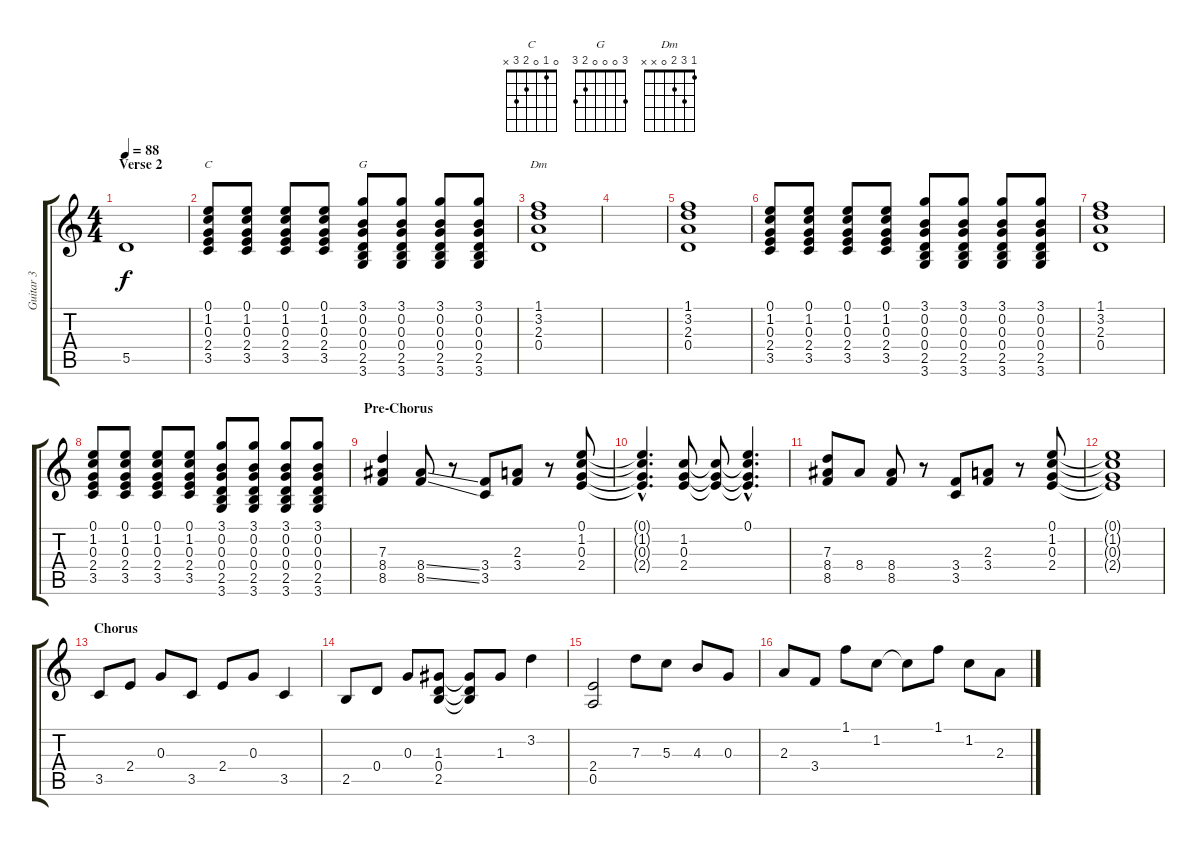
\track ("Guitar 3" "Guitar 3") {instrument acousticguitarnylon}
\staff {score tabs}
\tuning (E4 B3 G3 D3 A2 E2) {hide}
\chord ("C" 0 1 0 2 3 x)
\chord ("G" 3 0 0 0 2 3)
\chord ("Dm" 1 3 2 0 x x)
\ts (4 4)
\section ("" "Verse 2")
\tempo 88
\clef g2
\ks c
5.5.1{dy f} |
(0.1 1.2 0.3 2.4 3.5).8{ch "C"} (0.1 1.2 0.3 2.4 3.5).8 (0.1 1.2 0.3 2.4 3.5).8 (0.1 1.2 0.3 2.4 3.5).8 (3.1 0.2 0.3 0.4 2.5 3.6).8{ch "G"} (3.1 0.2 0.3 0.4 2.5 3.6).8 (3.1 0.2 0.3 0.4 2.5 3.6).8 (3.1 0.2 0.3 0.4 2.5 3.6).8 |
(1.1 3.2 2.3 0.4).1{ch "Dm"} |
|
(1.1 3.2 2.3 0.4).1 |
(0.1 1.2 0.3 2.4 3.5).8 (0.1 1.2 0.3 2.4 3.5).8 (0.1 1.2 0.3 2.4 3.5).8 (0.1 1.2 0.3 2.4 3.5).8 (3.1 0.2 0.3 0.4 2.5 3.6).8 (3.1 0.2 0.3 0.4 2.5 3.6).8 (3.1 0.2 0.3 0.4 2.5 3.6).8 (3.1 0.2 0.3 0.4 2.5 3.6).8 |
(1.1 3.2 2.3 0.4).1 |
(0.1 1.2 0.3 2.4 3.5).8 (0.1 1.2 0.3 2.4 3.5).8 (0.1 1.2 0.3 2.4 3.5).8 (0.1 1.2 0.3 2.4 3.5).8 (3.1 0.2 0.3 0.4 2.5 3.6).8 (3.1 0.2 0.3 0.4 2.5 3.6).8 (3.1 0.2 0.3 0.4 2.5 3.6).8 (3.1 0.2 0.3 0.4 2.5 3.6).8 |
\section ("" "Pre-Chorus")
(7.3 8.4 8.5).4 (8.4{ss} 8.5{ss}).8 r.8 (3.4 3.5).8 (2.3 3.4).8 r.8 (0.1 1.2 0.3 2.4).8 |
(0.1{hac t} 1.2{hac t} 0.3{hac t} 2.4{hac t}).4{d} (1.2 0.3 2.4).8 (1.2{t} 0.3{t} 2.4{t}).8 (0.1{hac} 1.2{hac t} 0.3{hac t} 2.4{hac t}).4{d} |
(7.3 8.4 8.5).8 8.4.8 (8.4 8.5).8 r.8 (3.4 3.5).8 (2.3 3.4).8 r.8 (0.1 1.2 0.3 2.4).8 |
(0.1{t} 1.2{t} 0.3{t} 2.4{t}).1 |
\section ("" "Chorus")
3.5.8 2.4.8 0.3.8 3.5.8 2.4.8 0.3.8 3.5.4 |
2.5.8 0.4.8 0.3.8 (1.3 0.4 2.5).8 (1.3{t} 0.4{t} 2.5{t}).8 1.3.8 3.2.4 |
(2.4 0.5).2 7.3.8 5.3.8 4.3.8 0.3.8 |
2.3.8 3.4.8 1.1.8 1.2.8 1.2{t}.8 1.1.8 1.2.8 2.3.8
